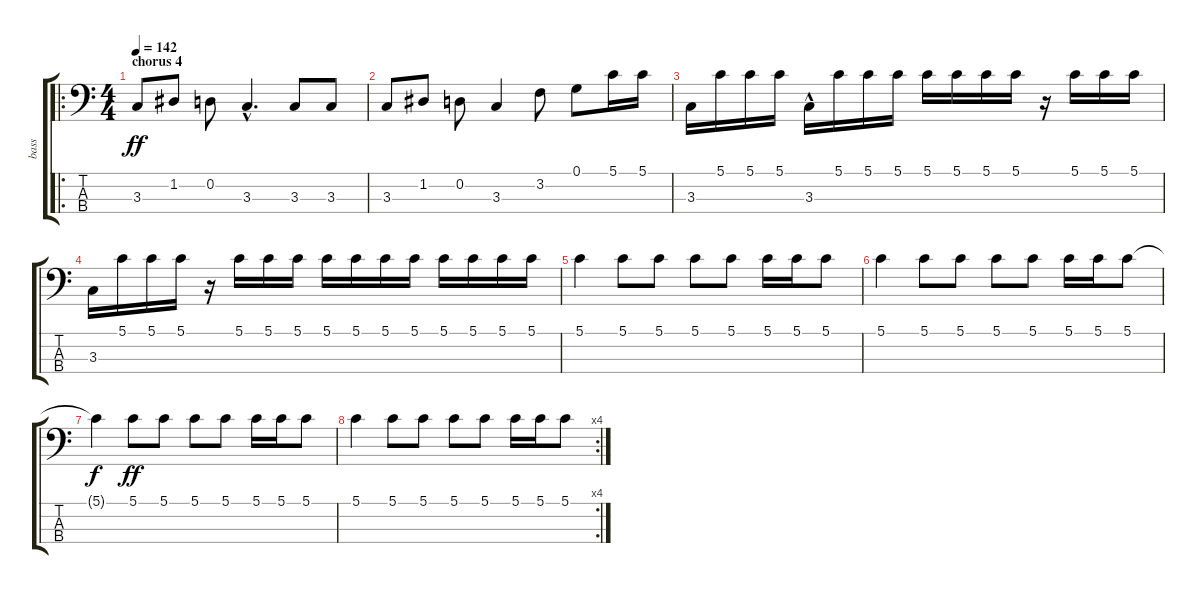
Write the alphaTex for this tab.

\track ("bass" "bass") {instrument electricbassfinger}
\staff {score tabs}
\tuning (G2 D2 A1 E1) {hide}
\ro
\ts (4 4)
\section ("" "chorus 4")
\tempo 142
\clef f4
\ks c
3.3.8{dy ff} 1.2.8 0.2.8 3.3{hac}.4{d} 3.3.8 3.3.8 |
\section ("" "")
3.3.8 1.2.8 0.2.8 3.3.4 3.2.8 0.1.8 5.1.16 5.1.16 |
3.3.16 5.1.16 5.1.16 5.1.16 3.3{hac}.16 5.1.16 5.1.16 5.1.16 5.1.16 5.1.16 5.1.16 5.1.16 r.16 5.1.16 5.1.16 5.1.16 |
3.3.16 5.1.16 5.1.16 5.1.16 r.16 5.1.16 5.1.16 5.1.16 5.1.16 5.1.16 5.1.16 5.1.16 5.1.16 5.1.16 5.1.16 5.1.16 |
5.1.4 5.1.8 5.1.8 5.1.8 5.1.8 5.1.16 5.1.16 5.1.8 |
5.1.4 5.1.8 5.1.8 5.1.8 5.1.8 5.1.16 5.1.16 5.1.8 |
5.1{t}.4{dy f} 5.1.8{dy ff} 5.1.8 5.1.8 5.1.8 5.1.16 5.1.16 5.1.8 |
\rc 4
5.1.4 5.1.8 5.1.8 5.1.8 5.1.8 5.1.16 5.1.16 5.1.8
